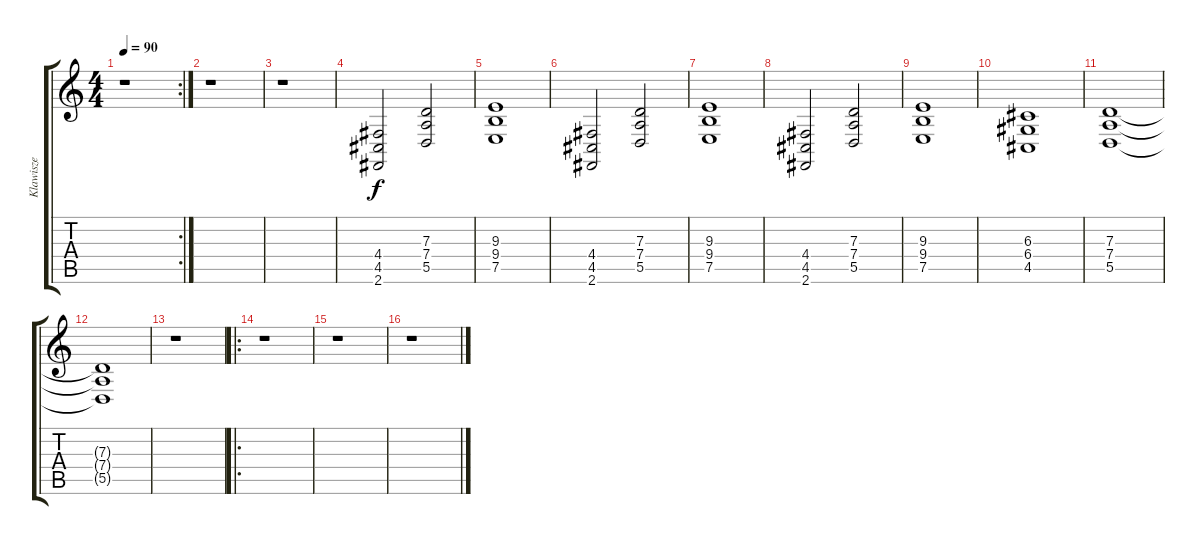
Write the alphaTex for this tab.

\track ("Klawisze" "Klawisze") {instrument synthbrass2}
\staff {score tabs}
\tuning (E4 B3 G3 D3 A2 E2) {hide}
\rc 2
\ts (4 4)
\tempo 90
\clef g2
\ks c
r.1{dy f} |
r.1 |
r.1 |
(4.4 4.5 2.6).2{volume 13 instrument stringensemble2} (7.3 7.4 5.5).2 |
(9.3 9.4 7.5).1 |
(4.4 4.5 2.6).2 (7.3 7.4 5.5).2 |
(9.3 9.4 7.5).1 |
(4.4 4.5 2.6).2 (7.3 7.4 5.5).2 |
(9.3 9.4 7.5).1 |
(6.3 6.4 4.5).1 |
(7.3 7.4 5.5).1 |
(7.3{t} 7.4{t} 5.5{t}).1 |
r.1 |
\ro
r.1 |
r.1 |
r.1
